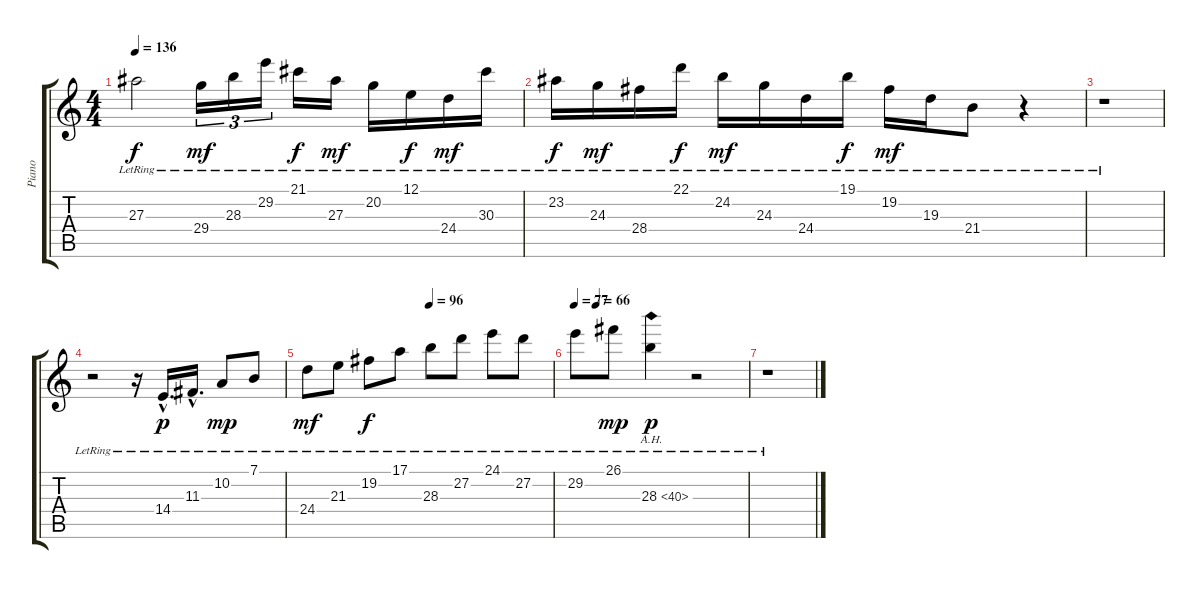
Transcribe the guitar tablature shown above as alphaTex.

\track ("Piano" "Piano") {instrument acousticgrandpiano}
\staff {score tabs}
\tuning (E4 B3 G3 D3 A2 E2) {hide}
\ts (4 4)
\tempo 136
\clef g2
\ks c
27.3{lr}.2{dy f} 29.4{lr}.16{tu (3 2) dy mf} 28.3{lr}.16{tu (3 2)} 29.2{lr}.16{tu (3 2)} 21.1{lr}.16{dy f} 27.3{lr}.16{dy mf} 20.2{lr}.16 12.1{lr}.16{dy f} 24.4{lr}.16{dy mf} 30.3{lr}.16 |
23.2{lr}.16{dy f} 24.3{lr}.16{dy mf} 28.4{lr}.16 22.1{lr}.16{dy f} 24.2{lr}.16{dy mf} 24.3{lr}.16 24.4{lr}.16 19.1{lr}.16{dy f} 19.2{lr}.16{dy mf} 19.3{lr}.16 21.4{lr}.8 r.4 |
r.1 |
r.2 r.16 14.4{hac lr}.16{d dy p} 11.3{hac lr}.16{d} 10.2{lr}.8{dy mp} 7.1{lr}.8 |
\tempo (96 0.5)
24.4{lr}.8{dy mf} 21.3{lr}.8 19.2{lr}.8{dy f} 17.1{lr}.8 28.3{lr}.8 27.2{lr}.8 24.1{lr}.8 27.2{lr}.8 |
\tempo 77
\tempo (66 0.125)
29.2{lr}.8 26.1{lr}.8{dy mp} 28.3{ah 12 lr}.4{dy p} r.2 |
r.1
